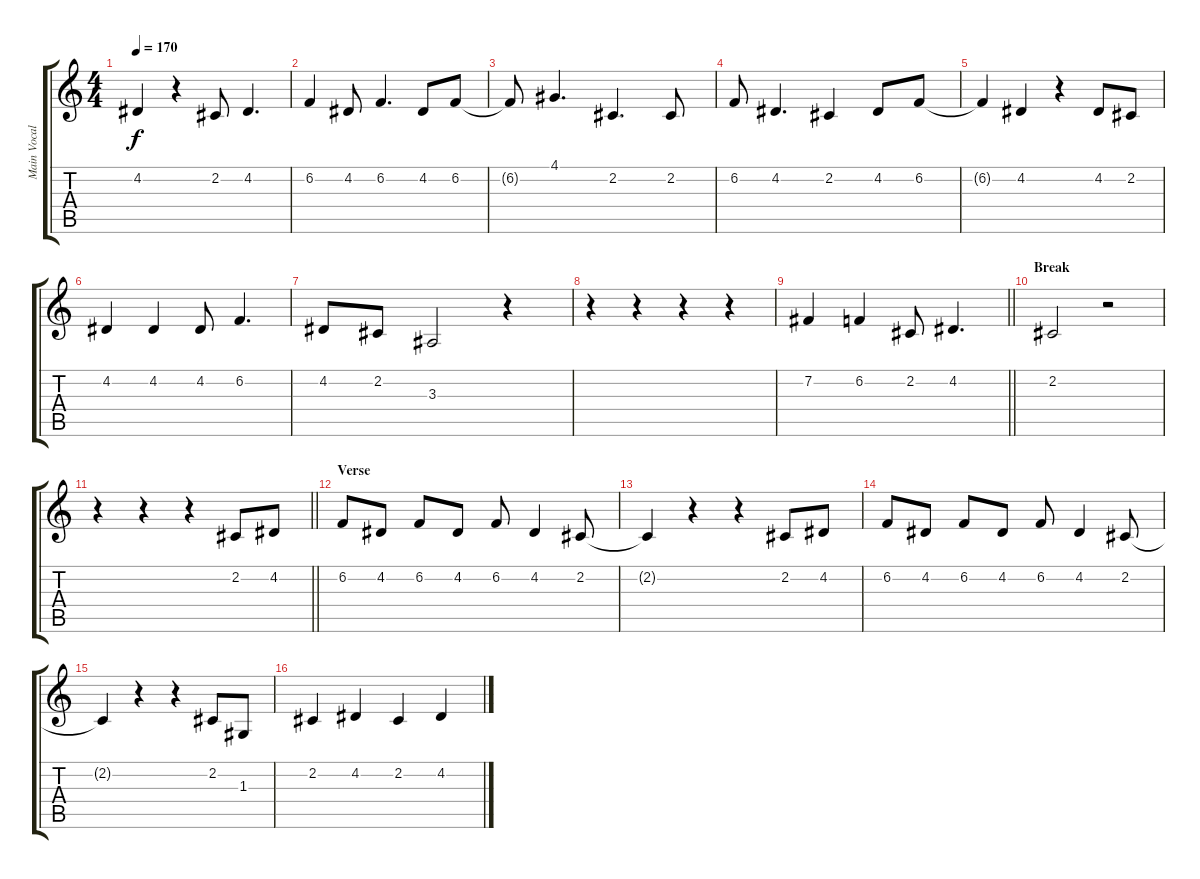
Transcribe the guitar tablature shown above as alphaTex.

\track ("Main Vocals" "Main Vocal") {instrument oboe}
\staff {score tabs}
\tuning (E4 B3 G3 D3 A2 E2) {hide}
\ts (4 4)
\tempo 170
\clef g2
\ks c
4.2.4{dy f} r.4 2.2.8 4.2.4{d} |
6.2.4 4.2.8 6.2.4{d} 4.2.8 6.2.8 |
6.2{t}.8 4.1.4{d} 2.2.4{d} 2.2.8 |
6.2.8 4.2.4{d} 2.2.4 4.2.8 6.2.8 |
6.2{t}.4 4.2.4 r.4 4.2.8 2.2.8 |
4.2.4 4.2.4 4.2.8 6.2.4{d} |
4.2.8 2.2.8 3.3.2 r.4 |
r.4 r.4 r.4 r.4 |
\barLineRight lightlight
7.2.4 6.2.4 2.2.8 4.2.4{d} |
\section ("" "Break")
2.2.2 r.2 |
\barLineRight lightlight
r.4 r.4 r.4 2.2.8 4.2.8 |
\section ("" "Verse")
6.2.8 4.2.8 6.2.8 4.2.8 6.2.8 4.2.4 2.2.8 |
2.2{t}.4 r.4 r.4 2.2.8 4.2.8 |
6.2.8 4.2.8 6.2.8 4.2.8 6.2.8 4.2.4 2.2.8 |
2.2{t}.4 r.4 r.4 2.2.8 1.3.8 |
2.2.4 4.2.4 2.2.4 4.2.4
